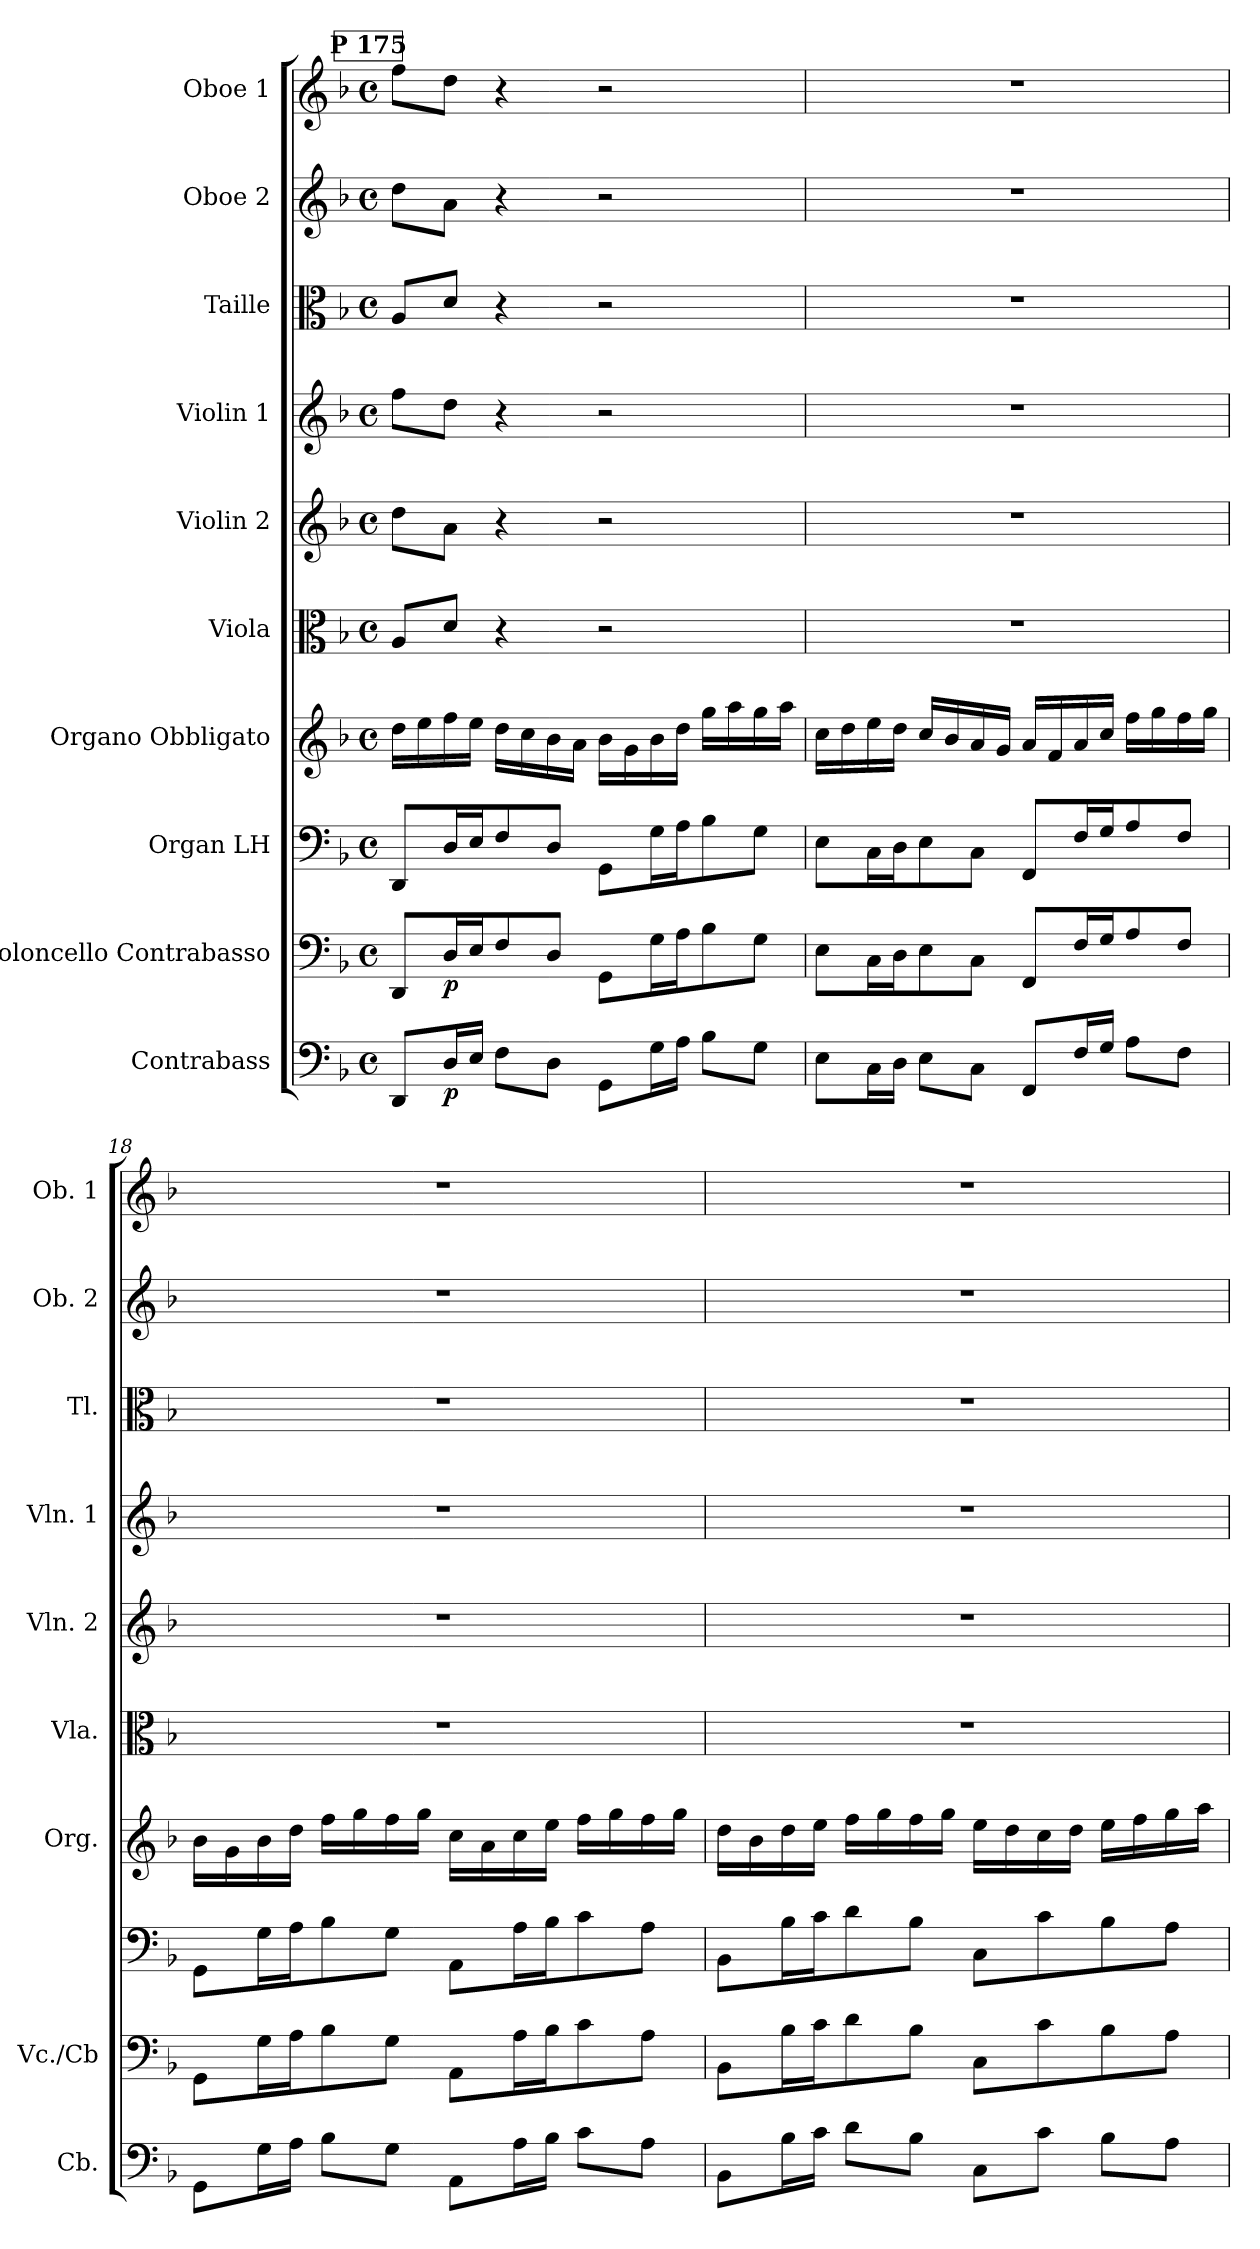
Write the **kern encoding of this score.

**kern	**dynam	**kern	**dynam	**kern	**kern	**kern	**kern	**kern	**kern	**kern	**kern
*part10	*part10	*part9	*part9	*part8	*part7	*part6	*part5	*part4	*part3	*part2	*part1
*staff10	*staff10	*staff9	*staff9	*staff8	*staff7	*staff6	*staff5	*staff4	*staff3	*staff2	*staff1
*I"Contrabass	*	*I"Violoncello Contrabasso	*	*I"Organ LH	*I"Organo Obbligato	*I"Viola	*I"Violin 2	*I"Violin 1	*I"Taille	*I"Oboe 2	*I"Oboe 1
*I'Cb.	*	*I'Vc./Cb	*	*	*I'Org.	*I'Vla.	*I'Vln. 2	*I'Vln. 1	*I'Tl.	*I'Ob. 2	*I'Ob. 1
*clefF4	*	*clefF4	*	*clefF4	*clefG2	*clefC3	*clefG2	*clefG2	*clefC3	*clefG2	*clefG2
*ITrd7c12	*	*	*	*	*	*	*	*	*	*	*
*k[b-]	*	*k[b-]	*	*k[b-]	*k[b-]	*k[b-]	*k[b-]	*k[b-]	*k[b-]	*k[b-]	*k[b-]
*M4/4	*	*M4/4	*	*M4/4	*M4/4	*M4/4	*M4/4	*M4/4	*M4/4	*M4/4	*M4/4
*met(c)	*	*met(c)	*	*met(c)	*met(c)	*met(c)	*met(c)	*met(c)	*met(c)	*met(c)	*met(c)
!!LO:REH:place=s1:a:B:fs=14:t=P 175
=16	=16	=16	=16	=16	=16	=16	=16	=16	=16	=16	=16
8DDD/L	.	8DD/L	.	8DD/L	16dd\LL	8A/L	8dd\L	8ff\L	8A/L	8dd\L	8ff\L
.	.	.	.	.	16ee\	.	.	.	.	.	.
!	!LO:DY:b	!	!LO:DY:b	!	!	!	!	!	!	!	!
16DD/L	p	16D/L	p	16D/L	16ff\	8d/J	8a\J	8dd\J	8d/J	8a\J	8dd\J
16EE/JJ	.	16E/J	.	16E/J	16ee\JJ	.	.	.	.	.	.
8FF\L	.	8F/	.	8F/	16dd\LL	4r	4r	4r	4r	4r	4r
.	.	.	.	.	16cc\	.	.	.	.	.	.
8DD\J	.	8D/J	.	8D/J	16b-\	.	.	.	.	.	.
.	.	.	.	.	16a\JJ	.	.	.	.	.	.
8GGG\L	.	8GG\L	.	8GG\L	16b-\LL	2r	2r	2r	2r	2r	2r
.	.	.	.	.	16g\	.	.	.	.	.	.
16GG\L	.	16G\L	.	16G\L	16b-\	.	.	.	.	.	.
16AA\JJ	.	16A\J	.	16A\J	16dd\JJ	.	.	.	.	.	.
8BB-\L	.	8B-\	.	8B-\	16gg\LL	.	.	.	.	.	.
.	.	.	.	.	16aa\	.	.	.	.	.	.
8GG\J	.	8G\J	.	8G\J	16gg\	.	.	.	.	.	.
.	.	.	.	.	16aa\JJ	.	.	.	.	.	.
!!LO:PB:g=z
=17	=17	=17	=17	=17	=17	=17	=17	=17	=17	=17	=17
8EE\L	.	8E\L	.	8E\L	16cc\LL	1r	1r	1r	1r	1r	1r
.	.	.	.	.	16dd\	.	.	.	.	.	.
16CC\L	.	16C\L	.	16C\L	16ee\	.	.	.	.	.	.
16DD\JJ	.	16D\J	.	16D\J	16dd\JJ	.	.	.	.	.	.
8EE\L	.	8E\	.	8E\	16cc/LL	.	.	.	.	.	.
.	.	.	.	.	16b-/	.	.	.	.	.	.
8CC\J	.	8C\J	.	8C\J	16a/	.	.	.	.	.	.
.	.	.	.	.	16g/JJ	.	.	.	.	.	.
8FFF/L	.	8FF/L	.	8FF/L	16a/LL	.	.	.	.	.	.
.	.	.	.	.	16f/	.	.	.	.	.	.
16FF/L	.	16F/L	.	16F/L	16a/	.	.	.	.	.	.
16GG/JJ	.	16G/J	.	16G/J	16cc/JJ	.	.	.	.	.	.
8AA\L	.	8A/	.	8A/	16ff\LL	.	.	.	.	.	.
.	.	.	.	.	16gg\	.	.	.	.	.	.
8FF\J	.	8F/J	.	8F/J	16ff\	.	.	.	.	.	.
.	.	.	.	.	16gg\JJ	.	.	.	.	.	.
=18	=18	=18	=18	=18	=18	=18	=18	=18	=18	=18	=18
8GGG\L	.	8GG\L	.	8GG\L	16b-\LL	1r	1r	1r	1r	1r	1r
.	.	.	.	.	16g\	.	.	.	.	.	.
16GG\L	.	16G\L	.	16G\L	16b-\	.	.	.	.	.	.
16AA\JJ	.	16A\J	.	16A\J	16dd\JJ	.	.	.	.	.	.
8BB-\L	.	8B-\	.	8B-\	16ff\LL	.	.	.	.	.	.
.	.	.	.	.	16gg\	.	.	.	.	.	.
8GG\J	.	8G\J	.	8G\J	16ff\	.	.	.	.	.	.
.	.	.	.	.	16gg\JJ	.	.	.	.	.	.
8AAA\L	.	8AA\L	.	8AA\L	16cc\LL	.	.	.	.	.	.
.	.	.	.	.	16a\	.	.	.	.	.	.
16AA\L	.	16A\L	.	16A\L	16cc\	.	.	.	.	.	.
16BB-\JJ	.	16B-\J	.	16B-\J	16ee\JJ	.	.	.	.	.	.
8C\L	.	8c\	.	8c\	16ff\LL	.	.	.	.	.	.
.	.	.	.	.	16gg\	.	.	.	.	.	.
8AA\J	.	8A\J	.	8A\J	16ff\	.	.	.	.	.	.
.	.	.	.	.	16gg\JJ	.	.	.	.	.	.
!!LO:PB:g=z
=19	=19	=19	=19	=19	=19	=19	=19	=19	=19	=19	=19
8BBB-\L	.	8BB-\L	.	8BB-\L	16dd\LL	1r	1r	1r	1r	1r	1r
.	.	.	.	.	16b-\	.	.	.	.	.	.
16BB-\L	.	16B-\L	.	16B-\L	16dd\	.	.	.	.	.	.
16C\JJ	.	16c\J	.	16c\J	16ee\JJ	.	.	.	.	.	.
8D\L	.	8d\	.	8d\	16ff\LL	.	.	.	.	.	.
.	.	.	.	.	16gg\	.	.	.	.	.	.
8BB-\J	.	8B-\J	.	8B-\J	16ff\	.	.	.	.	.	.
.	.	.	.	.	16gg\JJ	.	.	.	.	.	.
8CC\L	.	8C\L	.	8C\L	16ee\LL	.	.	.	.	.	.
.	.	.	.	.	16dd\	.	.	.	.	.	.
8C\J	.	8c\	.	8c\	16cc\	.	.	.	.	.	.
.	.	.	.	.	16dd\JJ	.	.	.	.	.	.
8BB-\L	.	8B-\	.	8B-\	16ee\LL	.	.	.	.	.	.
.	.	.	.	.	16ff\	.	.	.	.	.	.
8AA\J	.	8A\J	.	8A\J	16gg\	.	.	.	.	.	.
.	.	.	.	.	16aa\JJ	.	.	.	.	.	.
=	=	=	=	=	=	=	=	=	=	=	=
*-	*-	*-	*-	*-	*-	*-	*-	*-	*-	*-	*-
